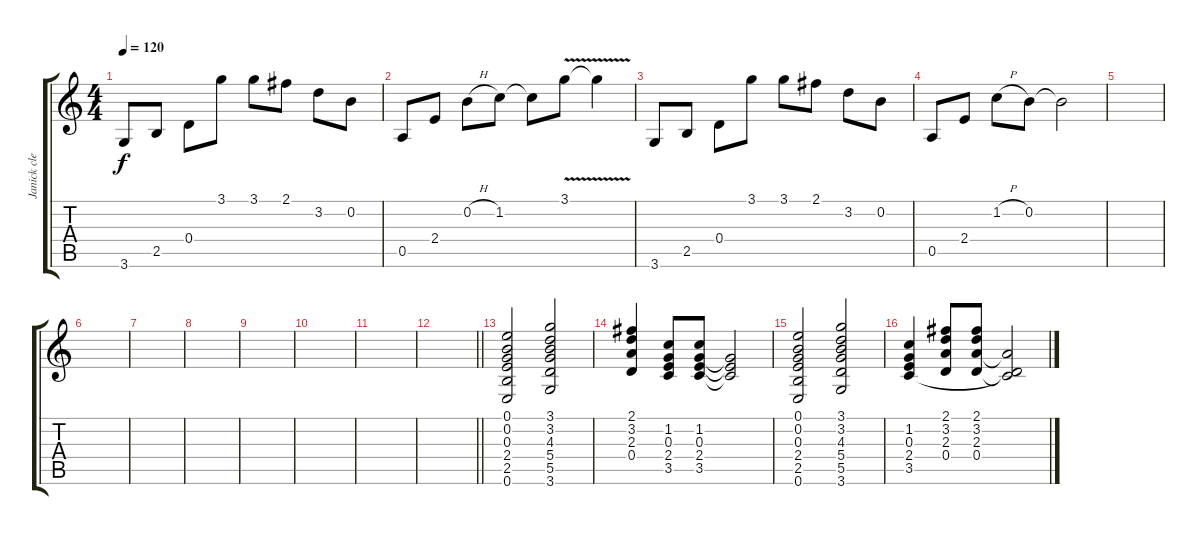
\track ("Janick clean" "Janick cle") {instrument electricguitarclean}
\staff {score tabs}
\tuning (E4 B3 G3 D3 A2 E2) {hide}
\ts (4 4)
\tempo 120
\clef g2
\ks c
3.6.8{dy f} 2.5.8 0.4.8 3.1.8 3.1.8 2.1.8 3.2.8 0.2.8 |
0.5.8 2.4.8 0.2{h}.8 1.2.8 1.2{t}.8 3.1{v}.8 3.1{t}.4 |
3.6.8 2.5.8 0.4.8 3.1.8 3.1.8 2.1.8 3.2.8 0.2.8 |
0.5.8 2.4.8 1.2{h}.8 0.2.8 0.2{t}.2 |
|
|
|
|
|
|
|
\barLineRight lightlight
|
(0.1 0.2 0.3 2.4 2.5 0.6).2 (3.1 3.2 4.3 5.4 5.5 3.6).2 |
(2.1 3.2 2.3 0.4).4 (1.2 0.3 2.4 3.5).8 (1.2 0.3 2.4 3.5).8 (0.3{t} 2.4{t} 3.5{t}).2 |
(0.1 0.2 0.3 2.4 2.5 0.6).2 (3.1 3.2 4.3 5.4 5.5 3.6).2 |
(1.2 0.3 2.4 3.5).4 (2.1 3.2 2.3 0.4).8 (2.1 3.2 2.3 0.4).8 (2.3{t} 0.4{t} 3.5{t}).2
